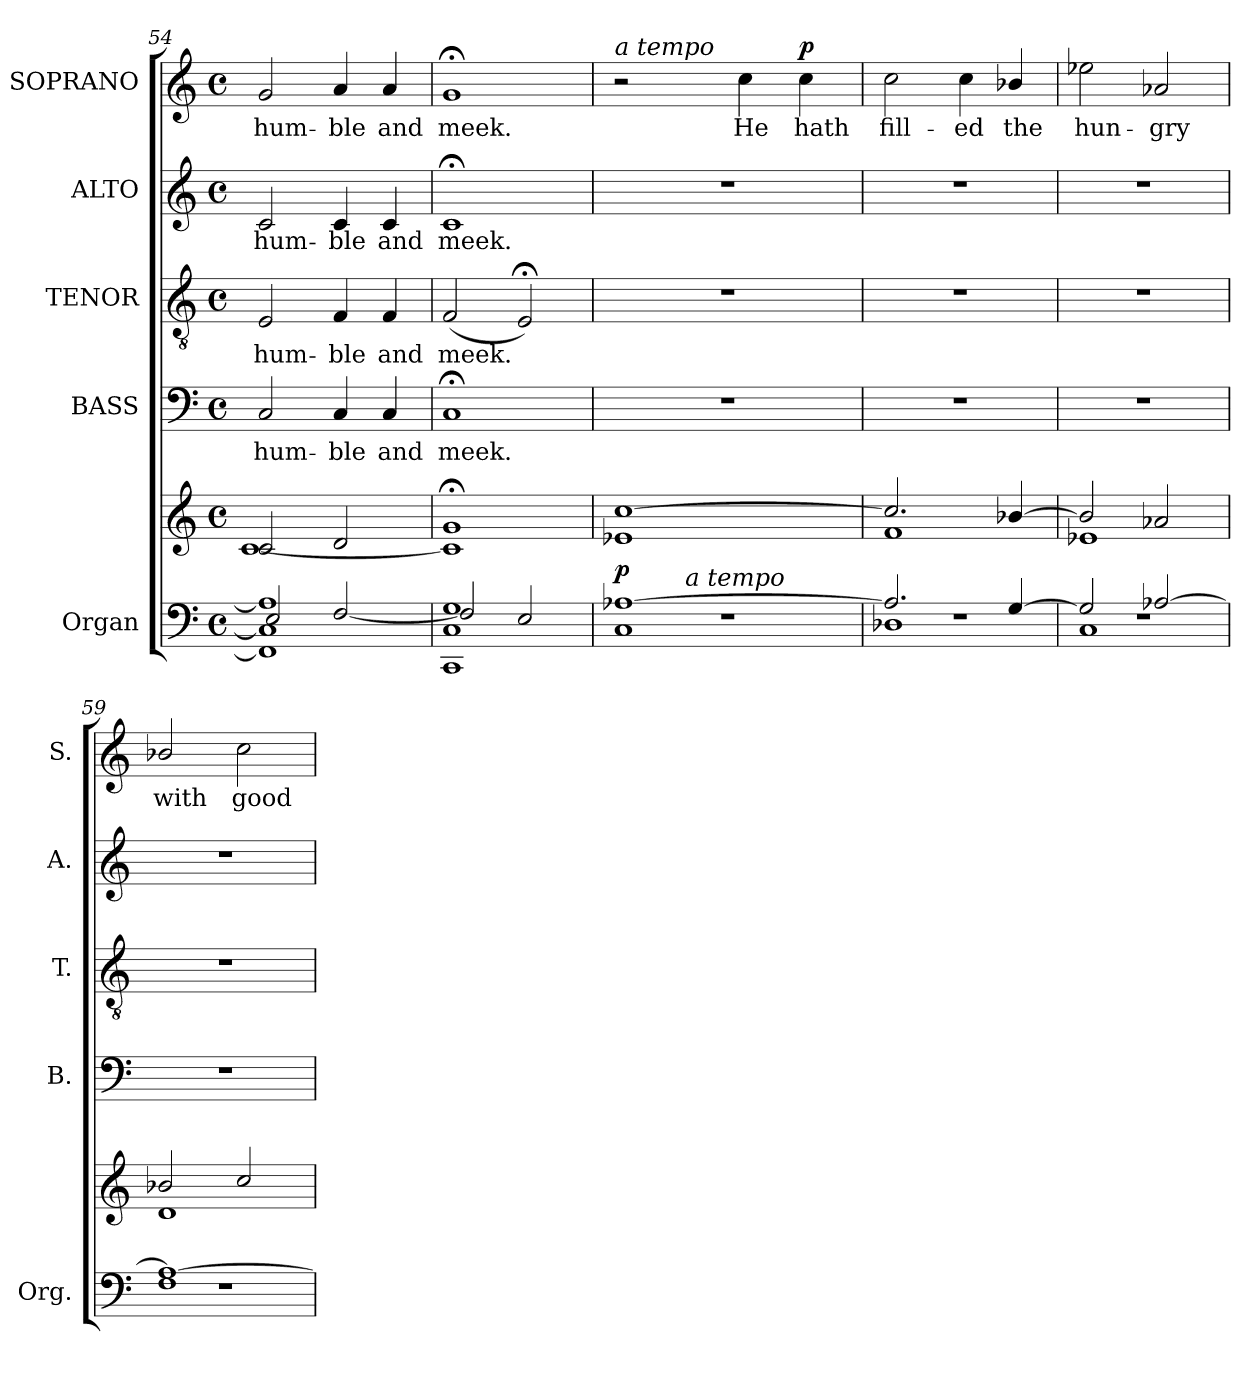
**kern	**kern	**dynam	**kern	**text	**kern	**text	**kern	**text	**kern	**text	**dynam
*part5	*part5	*part5	*part4	*part4	*part3	*part3	*part2	*part2	*part1	*part1	*part1
*staff6	*staff5	*staff5/6	*staff4	*staff4	*staff3	*staff3	*staff2	*staff2	*staff1	*staff1	*staff1
*I"Organ	*	*	*I"BASS	*	*I"TENOR	*	*I"ALTO	*	*I"SOPRANO	*	*
*I'Org.	*	*	*I'B.	*	*I'T.	*	*I'A.	*	*I'S.	*	*
*clefF4	*clefG2	*	*clefF4	*	*clefGv2	*	*clefG2	*	*clefG2	*	*
*	*	*	*	*	*ITrd7c12	*	*	*	*	*	*
*k[]	*k[]	*	*k[]	*	*k[]	*	*k[]	*	*k[]	*	*
*C:	*C:	*	*C:	*	*C:	*	*C:	*	*C:	*	*
*M4/4	*M4/4	*	*M4/4	*	*M4/4	*	*M4/4	*	*M4/4	*	*
*met(c)	*met(c)	*	*met(c)	*	*met(c)	*	*met(c)	*	*met(c)	*	*
=54	=54	=54	=54	=54	=54	=54	=54	=54	=54	=54	=54
*^	*^	*	*	*	*	*	*	*	*	*	*
*	*^	*	*	*	*	*	*	*	*	*	*	*	*
!	!	!	!	!	!	!	!LO:LY:b:color=#000000	!	!	!	!	!	!	!
!	!	!	!	!	!	!	!	!	!LO:LY:b:color=#000000	!	!	!	!	!
!	!	!	!	!	!	!	!	!	!	!	!LO:LY:b:color=#000000	!	!	!
!	!	!	!	!	!	!	!	!	!	!	!	!	!LO:LY:b:color=#000000	!
1Ai]	2Ei/	1FFi] 1Ci]	2ci/	[1ci	.	2Ci/	hum-	2EEi/	hum-	2ci/	hum-	2gi/	hum-	.
!	!	!	!	!	!	!	!LO:LY:b:color=#000000	!	!	!	!	!	!	!
!	!	!	!	!	!	!	!	!	!LO:LY:b:color=#000000	!	!	!	!	!
!	!	!	!	!	!	!	!	!	!	!	!LO:LY:b:color=#000000	!	!	!
!	!	!	!	!	!	!	!	!	!	!	!	!	!LO:LY:b:color=#000000	!
.	[2Fi/	.	2di/	.	.	4Ci/	-ble	4FFi/	-ble	4ci/	-ble	4ai/	-ble	.
!	!	!	!	!	!	!	!LO:LY:b:color=#000000	!	!	!	!	!	!	!
!	!	!	!	!	!	!	!	!	!LO:LY:b:color=#000000	!	!	!	!	!
!	!	!	!	!	!	!	!	!	!	!	!LO:LY:b:color=#000000	!	!	!
!	!	!	!	!	!	!	!	!	!	!	!	!	!LO:LY:b:color=#000000	!
.	.	.	.	.	.	4Ci/	and	4FFi/	and	4ci/	and	4ai/	and	.
*	*v	*v	*	*	*	*	*	*	*	*	*	*	*	*
=55	=55	=55	=55	=55	=55	=55	=55	=55	=55	=55	=55	=55	=55
!	!	!	!	!	!	!LO:LY:b:color=#000000	!	!	!	!	!	!	!
!	!	!	!	!	!	!	!	!LO:LY:b:color=#000000	!	!	!	!	!
!	!	!	!	!	!	!	!	!	!	!LO:LY:b:color=#000000	!	!	!
!	!	!	!	!	!	!	!	!	!	!	!	!LO:LY:b:color=#000000	!
1CCi 1Ci 1Gi	2Fi/]	1g;i	1ci]	.	1C;i	meek.	(2FFi/	meek.	1c;i	meek.	1g;i	meek.	.
.	2Ei/	.	.	.	.	.	2EE;i/)	.	.	.	.	.	.
=56	=56	=56	=56	=56	=56	=56	=56	=56	=56	=56	=56	=56	=56
*	*^	*	*	*	*	*	*	*	*	*	*	*	*
!	!	!	!	!	!	!	!	!	!	!	!	!LO:TX:a:i:t=a tempo	!	!
*	*	*^	*	*	*	*	*	*	*	*	*	*	*	*
1r	1Ci	[1A-Xi	8ryy	[1cci	1e-Xi	p	1r	.	1r	.	1r	.	2r	.	.
.	.	.	16ryy	.	.	.	.	.	.	.	.	.	.	.	.
.	.	.	64ryy	.	.	.	.	.	.	.	.	.	.	.	.
.	.	.	128ryy	.	.	.	.	.	.	.	.	.	.	.	.
.	.	.	512ryy	.	.	.	.	.	.	.	.	.	.	.	.
!	!	!	!LO:TX:a:i:t=a tempo	!	!	!	!	!	!	!	!	!	!	!	!
.	.	.	2ryy	.	.	.	.	.	.	.	.	.	.	.	.
!	!	!	!	!	!	!	!	!	!	!	!	!	!	!LO:LY:b:color=#000000	!
.	.	.	.	.	.	.	.	.	.	.	.	.	4cci\	He	.
.	.	.	4ryy	.	.	.	.	.	.	.	.	.	.	.	.
!	!	!	!	!	!	!	!	!	!	!	!	!	!	!LO:LY:b:color=#000000	!
.	.	.	.	.	.	.	.	.	.	.	.	.	4cci\	hath	p
.	.	.	32ryy	.	.	.	.	.	.	.	.	.	.	.	.
.	.	.	256.ryy	.	.	.	.	.	.	.	.	.	.	.	.
*	*	*v	*v	*	*	*	*	*	*	*	*	*	*	*	*
=57	=57	=57	=57	=57	=57	=57	=57	=57	=57	=57	=57	=57	=57	=57
*	*	*^	*	*	*	*	*	*	*	*	*	*	*	*
!	!	!	!	!	!	!	!	!	!	!	!	!	!	!LO:LY:b:color=#000000	!
*	*	*v	*v	*	*	*	*	*	*	*	*	*	*	*	*
1r	1D-Xi	2.A-i/]	2.cci/]	1fi	.	1r	.	1r	.	1r	.	2cci\	fill-	.
!	!	!	!	!	!	!	!	!	!	!	!	!	!LO:LY:b:color=#000000	!
.	.	.	.	.	.	.	.	.	.	.	.	4cci\	-ed	.
!	!	!	!	!	!	!	!	!	!	!	!	!	!LO:LY:b:color=#000000	!
.	.	[4Gi/	[4b-Xi/	.	.	.	.	.	.	.	.	4b-Xi/	the	.
=58	=58	=58	=58	=58	=58	=58	=58	=58	=58	=58	=58	=58	=58	=58
!	!	!	!	!	!	!	!	!	!	!	!	!	!LO:LY:b:color=#000000	!
1r	1Ci	2Gi/]	2b-i/]	1e-Xi	.	1r	.	1r	.	1r	.	2ee-Xi\	hun-	.
!	!	!	!	!	!	!	!	!	!	!	!	!	!LO:LY:b:color=#000000	!
.	.	[2A-Xi/	2a-Xi/	.	.	.	.	.	.	.	.	2a-Xi/	-gry	.
!!LO:PB:g=z
=59	=59	=59	=59	=59	=59	=59	=59	=59	=59	=59	=59	=59	=59	=59
!	!	!	!	!	!	!	!	!	!	!	!	!	!LO:LY:b:color=#000000	!
1r	1Fi	1A-i_	2b-Xi/	1di	.	1r	.	1r	.	1r	.	2b-Xi/	with	.
!	!	!	!	!	!	!	!	!	!	!	!	!	!LO:LY:b:color=#000000	!
.	.	.	2cci/	.	.	.	.	.	.	.	.	2cci\	good	.
*v	*v	*v	*	*	*	*	*	*	*	*	*	*	*	*
*	*v	*v	*	*	*	*	*	*	*	*	*	*
=	=	=	=	=	=	=	=	=	=	=	=
*-	*-	*-	*-	*-	*-	*-	*-	*-	*-	*-	*-
